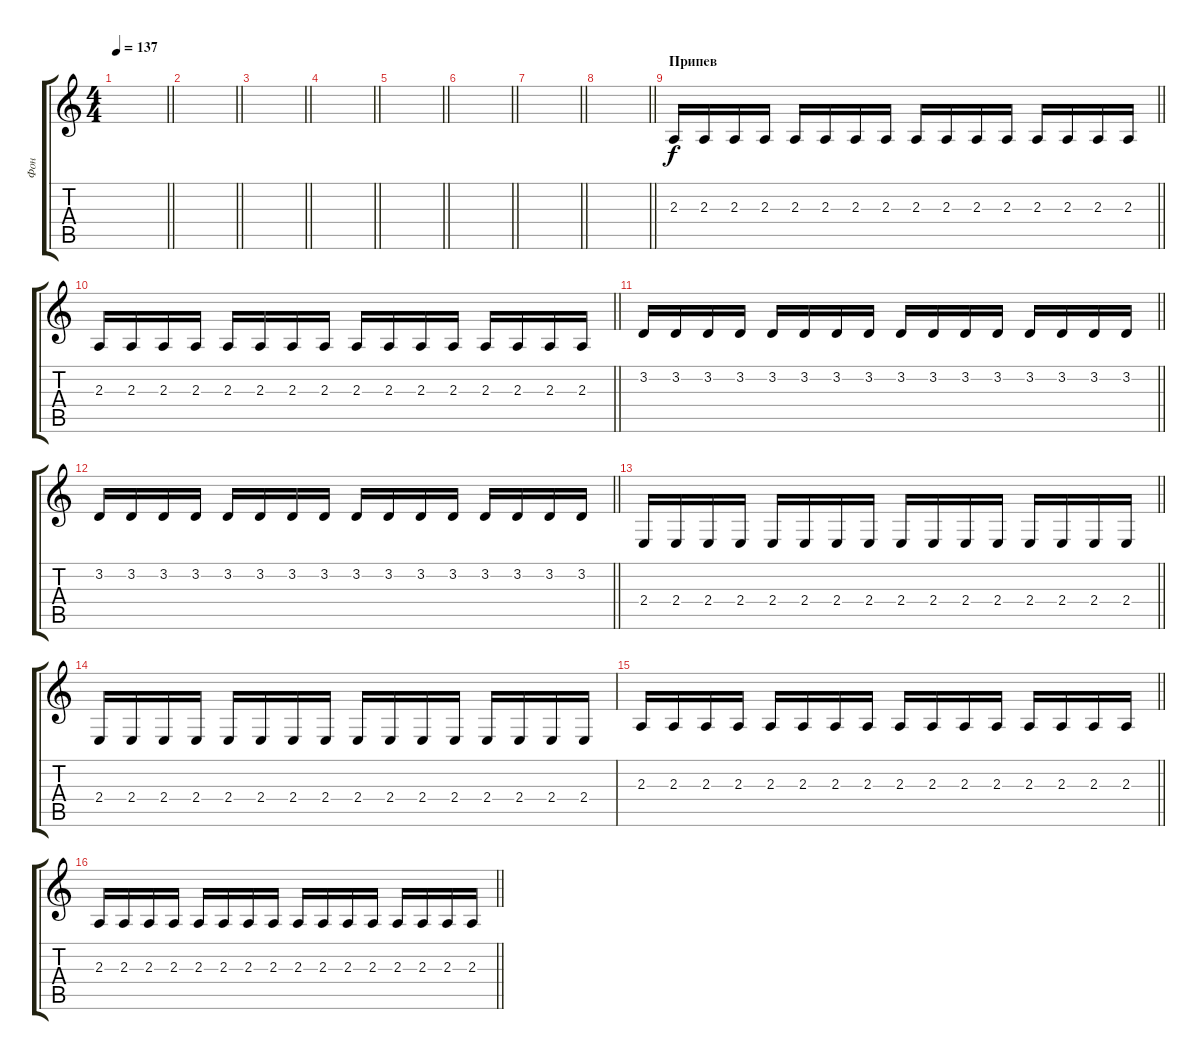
\track ("Фон" "Фон") {instrument synthstrings1}
\staff {score tabs}
\tuning (E4 B3 G3 D3 A2 E2) {hide}
\ts (4 4)
\tempo 137
\clef g2
\barLineRight lightlight
\ks c
|
\barLineRight lightlight
|
\barLineRight lightlight
|
\barLineRight lightlight
|
\barLineRight lightlight
|
\barLineRight lightlight
|
\barLineRight lightlight
|
\barLineRight lightlight
|
\section ("" "Припев")
\barLineRight lightlight
2.3.16 2.3.16 2.3.16 2.3.16 2.3.16 2.3.16 2.3.16 2.3.16 2.3.16 2.3.16 2.3.16 2.3.16 2.3.16 2.3.16 2.3.16 2.3.16 |
\barLineRight lightlight
2.3.16 2.3.16 2.3.16 2.3.16 2.3.16 2.3.16 2.3.16 2.3.16 2.3.16 2.3.16 2.3.16 2.3.16 2.3.16 2.3.16 2.3.16 2.3.16 |
\barLineRight lightlight
3.2.16 3.2.16 3.2.16 3.2.16 3.2.16 3.2.16 3.2.16 3.2.16 3.2.16 3.2.16 3.2.16 3.2.16 3.2.16 3.2.16 3.2.16 3.2.16 |
\barLineRight lightlight
3.2.16 3.2.16 3.2.16 3.2.16 3.2.16 3.2.16 3.2.16 3.2.16 3.2.16 3.2.16 3.2.16 3.2.16 3.2.16 3.2.16 3.2.16 3.2.16 |
\barLineRight lightlight
2.4.16 2.4.16 2.4.16 2.4.16 2.4.16 2.4.16 2.4.16 2.4.16 2.4.16 2.4.16 2.4.16 2.4.16 2.4.16 2.4.16 2.4.16 2.4.16 |
2.4.16 2.4.16 2.4.16 2.4.16 2.4.16 2.4.16 2.4.16 2.4.16 2.4.16 2.4.16 2.4.16 2.4.16 2.4.16 2.4.16 2.4.16 2.4.16 |
\barLineRight lightlight
2.3.16 2.3.16 2.3.16 2.3.16 2.3.16 2.3.16 2.3.16 2.3.16 2.3.16 2.3.16 2.3.16 2.3.16 2.3.16 2.3.16 2.3.16 2.3.16 |
\barLineRight lightlight
2.3.16 2.3.16 2.3.16 2.3.16 2.3.16 2.3.16 2.3.16 2.3.16 2.3.16 2.3.16 2.3.16 2.3.16 2.3.16 2.3.16 2.3.16 2.3.16
